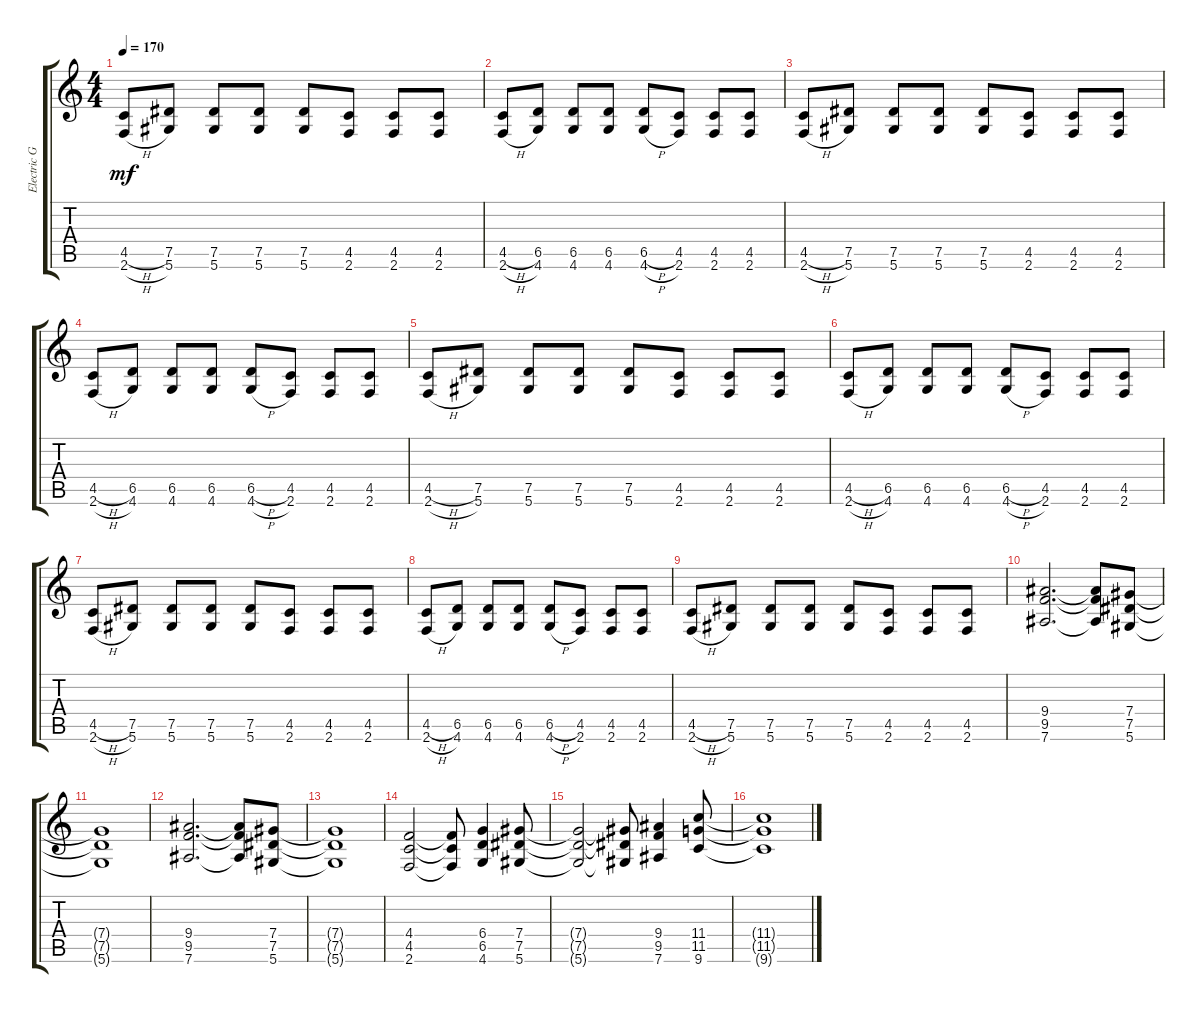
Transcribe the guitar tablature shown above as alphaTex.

\track ("Electric Guitar" "Electric G") {instrument overdrivenguitar}
\staff {score tabs}
\tuning (Eb4 Bb3 Gb3 Db3 Ab2 Eb2) {hide}
\ts (4 4)
\tempo 170
\clef g2
\ks c
(4.5{h} 2.6{h}).8{dy mf} (7.5 5.6).8 (7.5 5.6).8 (7.5 5.6).8 (7.5 5.6).8 (4.5 2.6).8 (4.5 2.6).8 (4.5 2.6).8 |
(4.5{h} 2.6{h}).8 (6.5 4.6).8 (6.5 4.6).8 (6.5 4.6).8 (6.5{h} 4.6{h}).8 (4.5 2.6).8 (4.5 2.6).8 (4.5 2.6).8 |
(4.5{h} 2.6{h}).8 (7.5 5.6).8 (7.5 5.6).8 (7.5 5.6).8 (7.5 5.6).8 (4.5 2.6).8 (4.5 2.6).8 (4.5 2.6).8 |
(4.5{h} 2.6{h}).8 (6.5 4.6).8 (6.5 4.6).8 (6.5 4.6).8 (6.5{h} 4.6{h}).8 (4.5 2.6).8 (4.5 2.6).8 (4.5 2.6).8 |
(4.5{h} 2.6{h}).8 (7.5 5.6).8 (7.5 5.6).8 (7.5 5.6).8 (7.5 5.6).8 (4.5 2.6).8 (4.5 2.6).8 (4.5 2.6).8 |
(4.5{h} 2.6{h}).8 (6.5 4.6).8 (6.5 4.6).8 (6.5 4.6).8 (6.5{h} 4.6{h}).8 (4.5 2.6).8 (4.5 2.6).8 (4.5 2.6).8 |
(4.5{h} 2.6{h}).8 (7.5 5.6).8 (7.5 5.6).8 (7.5 5.6).8 (7.5 5.6).8 (4.5 2.6).8 (4.5 2.6).8 (4.5 2.6).8 |
(4.5{h} 2.6{h}).8 (6.5 4.6).8 (6.5 4.6).8 (6.5 4.6).8 (6.5{h} 4.6{h}).8 (4.5 2.6).8 (4.5 2.6).8 (4.5 2.6).8 |
(4.5{h} 2.6{h}).8 (7.5 5.6).8 (7.5 5.6).8 (7.5 5.6).8 (7.5 5.6).8 (4.5 2.6).8 (4.5 2.6).8 (4.5 2.6).8 |
(9.4 9.5 7.6).2{d} (9.4{t} 9.5{t} 7.6{t}).8 (7.4 7.5 5.6).8 |
(7.4{t} 7.5{t} 5.6{t}).1 |
(9.4 9.5 7.6).2{d} (9.4{t} 9.5{t} 7.6{t}).8 (7.4 7.5 5.6).8 |
(7.4{t} 7.5{t} 5.6{t}).1 |
(4.4 4.5 2.6).2 (4.4{t} 4.5{t} 2.6{t}).8 (6.4 6.5 4.6).4 (7.4 7.5 5.6).8 |
(7.4{t} 7.5{t} 5.6{t}).2 (7.4{t} 7.5{t} 5.6{t}).8 (9.4 9.5 7.6).4 (11.4 11.5 9.6).8 |
(11.4{t} 11.5{t} 9.6{t}).1
